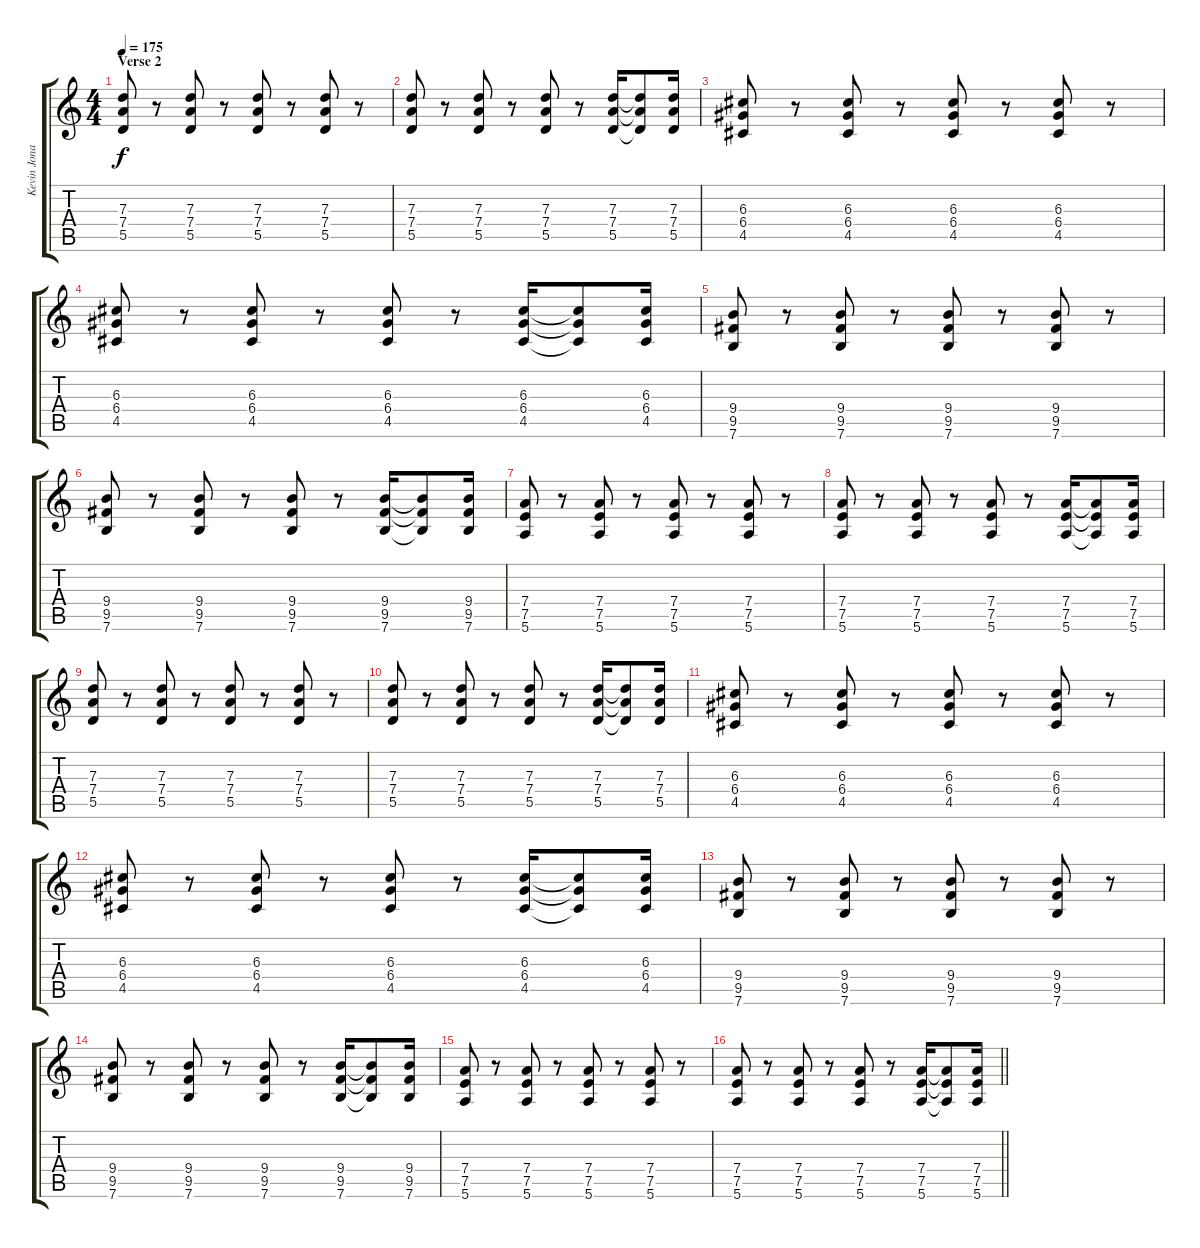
\track ("Kevin Jonas Guitar" "Kevin Jona") {instrument distortionguitar}
\staff {score tabs}
\tuning (E4 B3 G3 D3 A2 E2) {hide}
\ts (4 4)
\section ("" "Verse 2")
\tempo 175
\clef g2
\ks c
(7.3 7.4 5.5).8{dy f} r.8 (7.3 7.4 5.5).8 r.8 (7.3 7.4 5.5).8 r.8 (7.3 7.4 5.5).8 r.8 |
(7.3 7.4 5.5).8 r.8 (7.3 7.4 5.5).8 r.8 (7.3 7.4 5.5).8 r.8 (7.3 7.4 5.5).16 (7.3{t} 7.4{t} 5.5{t}).8 (7.3 7.4 5.5).16 |
(6.3 6.4 4.5).8 r.8 (6.3 6.4 4.5).8 r.8 (6.3 6.4 4.5).8 r.8 (6.3 6.4 4.5).8 r.8 |
(6.3 6.4 4.5).8 r.8 (6.3 6.4 4.5).8 r.8 (6.3 6.4 4.5).8 r.8 (6.3 6.4 4.5).16 (6.3{t} 6.4{t} 4.5{t}).8 (6.3 6.4 4.5).16 |
(9.4 9.5 7.6).8 r.8 (9.4 9.5 7.6).8 r.8 (9.4 9.5 7.6).8 r.8 (9.4 9.5 7.6).8 r.8 |
(9.4 9.5 7.6).8 r.8 (9.4 9.5 7.6).8 r.8 (9.4 9.5 7.6).8 r.8 (9.4 9.5 7.6).16 (9.4{t} 9.5{t} 7.6{t}).8 (9.4 9.5 7.6).16 |
(7.4 7.5 5.6).8 r.8 (7.4 7.5 5.6).8 r.8 (7.4 7.5 5.6).8 r.8 (7.4 7.5 5.6).8 r.8 |
(7.4 7.5 5.6).8 r.8 (7.4 7.5 5.6).8 r.8 (7.4 7.5 5.6).8 r.8 (7.4 7.5 5.6).16 (7.4{t} 7.5{t} 5.6{t}).8 (7.4 7.5 5.6).16 |
(7.3 7.4 5.5).8 r.8 (7.3 7.4 5.5).8 r.8 (7.3 7.4 5.5).8 r.8 (7.3 7.4 5.5).8 r.8 |
(7.3 7.4 5.5).8 r.8 (7.3 7.4 5.5).8 r.8 (7.3 7.4 5.5).8 r.8 (7.3 7.4 5.5).16 (7.3{t} 7.4{t} 5.5{t}).8 (7.3 7.4 5.5).16 |
(6.3 6.4 4.5).8 r.8 (6.3 6.4 4.5).8 r.8 (6.3 6.4 4.5).8 r.8 (6.3 6.4 4.5).8 r.8 |
(6.3 6.4 4.5).8 r.8 (6.3 6.4 4.5).8 r.8 (6.3 6.4 4.5).8 r.8 (6.3 6.4 4.5).16 (6.3{t} 6.4{t} 4.5{t}).8 (6.3 6.4 4.5).16 |
(9.4 9.5 7.6).8 r.8 (9.4 9.5 7.6).8 r.8 (9.4 9.5 7.6).8 r.8 (9.4 9.5 7.6).8 r.8 |
(9.4 9.5 7.6).8 r.8 (9.4 9.5 7.6).8 r.8 (9.4 9.5 7.6).8 r.8 (9.4 9.5 7.6).16 (9.4{t} 9.5{t} 7.6{t}).8 (9.4 9.5 7.6).16 |
(7.4 7.5 5.6).8 r.8 (7.4 7.5 5.6).8 r.8 (7.4 7.5 5.6).8 r.8 (7.4 7.5 5.6).8 r.8 |
\barLineRight lightlight
(7.4 7.5 5.6).8 r.8 (7.4 7.5 5.6).8 r.8 (7.4 7.5 5.6).8 r.8 (7.4 7.5 5.6).16 (7.4{t} 7.5{t} 5.6{t}).8 (7.4 7.5 5.6).16
